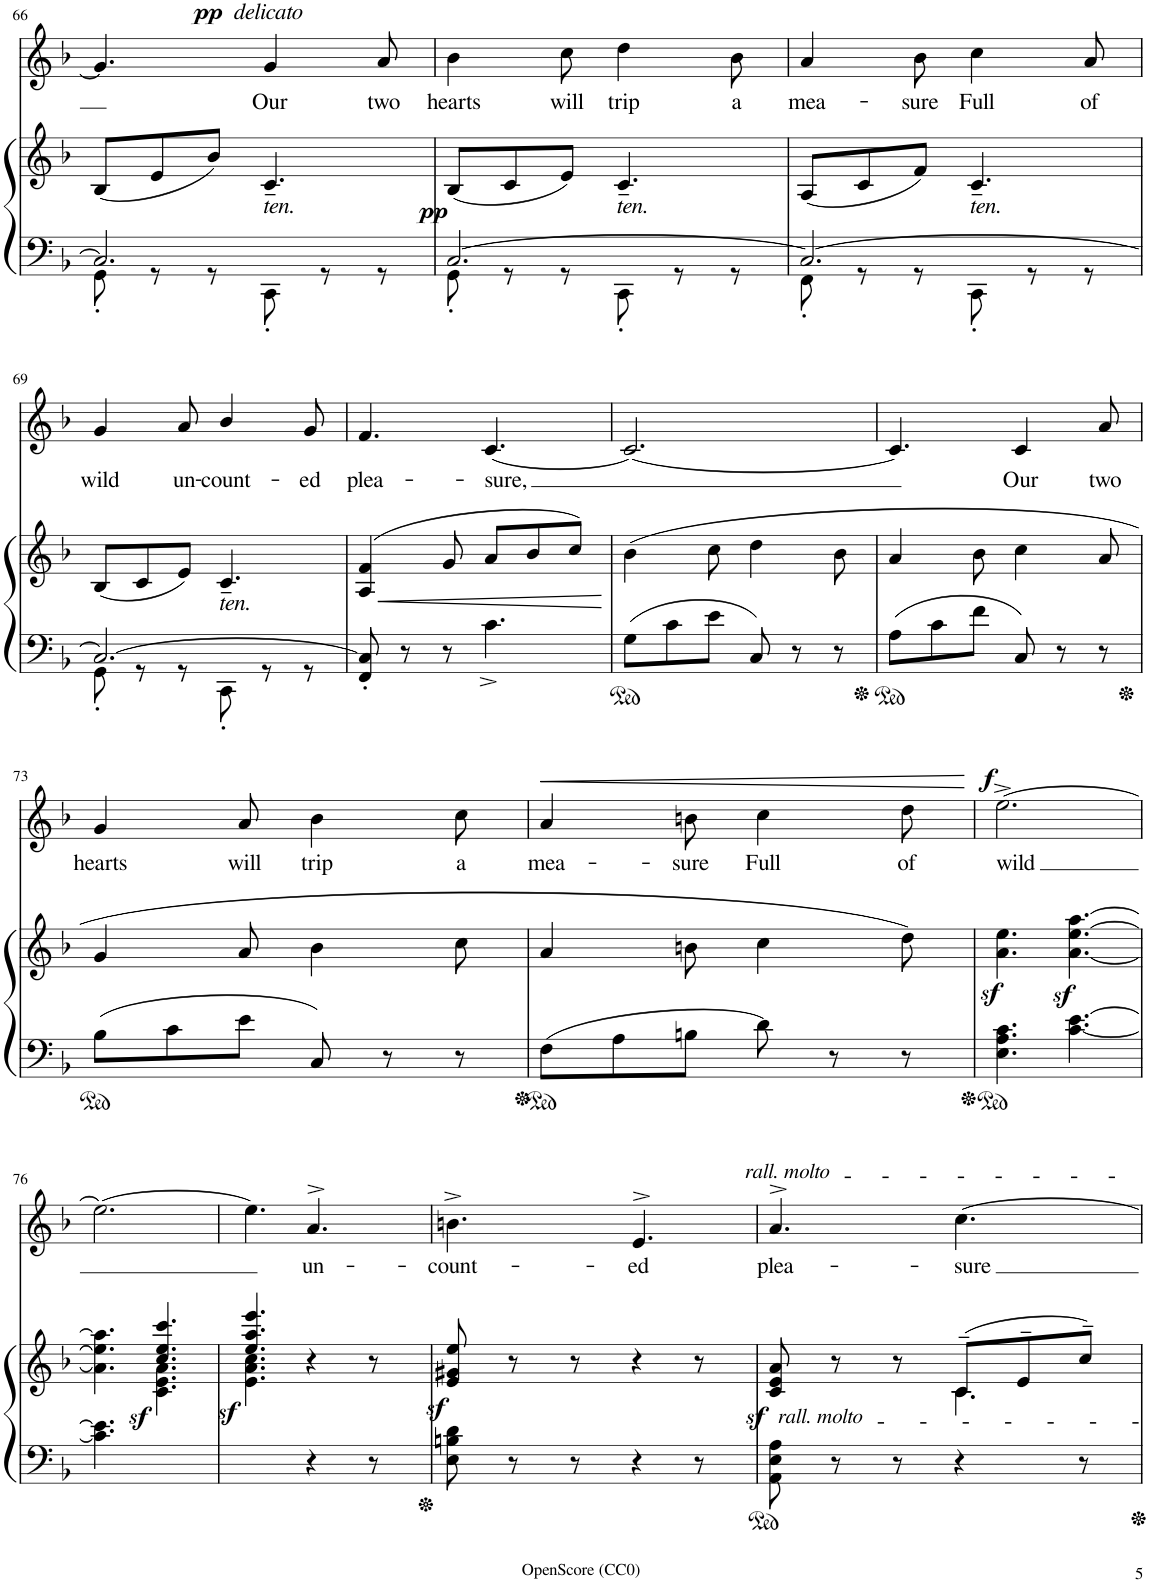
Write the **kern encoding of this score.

**kern	**kern	**dynam	**kern	**text	**dynam
*part2	*part2	*part2	*part1	*part1	*part1
*staff3	*staff2	*staff2/3	*staff1	*staff1	*staff1
*I"Piano	*	*	*I"Voice	*	*
*I'Pno	*	*	*	*	*
!!LO:PB:g=z
*clefF4	*clefG2	*	*clefG2	*	*
*k[b-]	*k[b-]	*	*k[b-]	*	*
*M6/8	*M6/8	*	*M6/8	*	*
=66	=66	=66	=66	=66	=66
*^	*	*	*	*	*
2.C/]	8GG'\	(8B-/L	.	4.g/]	.	.
.	8r	8e/	.	.	.	.
.	8r	8b-/J)	.	.	.	.
!	!	!LO:TX:b:i:t=ten.	!	!	!	!
!	!	!	!	!	!LO:LY:b	!LO:DY:a
!	!	!	!	!	!	!LO:DY:n=1:a
.	8CC'\	4.c~/	.	4g/	Our	pp other-dynamics
.	8r	.	.	.	.	.
!	!	!	!	!	!LO:LY:b	!
.	8r	.	.	8a/	two	.
=67	=67	=67	=67	=67	=67	=67
!	!	!	!LO:DY:b	!	!LO:LY:b	!
[2.C/	8GG'\	(8B-/L	pp	4b-\	hearts	.
.	8r	8c/	.	.	.	.
!	!	!	!	!	!LO:LY:b	!
.	8r	8e/J)	.	8cc\	will	.
!	!	!LO:TX:b:i:t=ten.	!	!	!	!
!	!	!	!	!	!LO:LY:b	!
.	8CC'\	4.c~/	.	4dd\	trip	.
.	8r	.	.	.	.	.
!	!	!	!	!	!LO:LY:b	!
.	8r	.	.	8b-\	a	.
=68	=68	=68	=68	=68	=68	=68
!	!	!	!	!	!LO:LY:b	!
2.C/_	8FF'\	(8A/L	.	4a/	mea-	.
.	8r	8c/	.	.	.	.
!	!	!	!	!	!LO:LY:b	!
.	8r	8f/J)	.	8b-\	-sure	.
!	!	!LO:TX:b:i:t=ten.	!	!	!	!
!	!	!	!	!	!LO:LY:b	!
.	8CC'\	4.c~/	.	4cc\	Full	.
.	8r	.	.	.	.	.
!	!	!	!	!	!LO:LY:b	!
.	8r	.	.	8a/	of	.
!!LO:LB:g=z
=69	=69	=69	=69	=69	=69	=69
!	!	!	!	!	!LO:LY:b	!
2.C/_	8GG'\	(8B-/L	.	4g/	wild	.
.	8r	8c/	.	.	.	.
!	!	!	!	!	!LO:LY:b	!
.	8r	8e/J)	.	8a/	un-	.
!	!	!LO:TX:b:i:t=ten.	!	!	!	!
!	!	!	!	!	!LO:LY:b	!
.	8CC'\	4.c~/	.	4b-/	-count-	.
.	8r	.	.	.	.	.
!	!	!	!	!	!LO:LY:b	!
.	8r	.	.	8g/	-ed	.
=70	=70	=70	=70	=70	=70	=70
!	!	!	!LO:HP:b	!	!LO:LY:b	!
*v	*v	*	*	*	*	*
8FF/' 8C/]'	(>4A/ 4f/	<	4.f/	plea-	.
8r	.	.	.	.	.
8r	8g/	.	.	.	.
!	!	!	!	!LO:LY:b	!
4.c^<\	8a/L	.	[4.c/	-sure,	.
.	8b-/	.	.	.	.
.	8cc/J)	.	.	.	.
.	.	[	.	.	.
=71	=71	=71	=71	=71	=71
8G\L	(4b-\	.	2.c/_	.	.
8c\	.	.	.	.	.
8e\J	8cc\	.	.	.	.
8C/	4dd\	.	.	.	.
8r	.	.	.	.	.
8r	8b-\	.	.	.	.
=72	=72	=72	=72	=72	=72
8A\L	4a/	.	4.c/]	.	.
8c\	.	.	.	.	.
8f\J	8b-\	.	.	.	.
!	!	!	!	!LO:LY:b	!
8C/	4cc\	.	4c/	Our	.
8r	.	.	.	.	.
!	!	!	!	!LO:LY:b	!
8r	8a/	.	8a/	two	.
!!LO:LB:g=z
=73	=73	=73	=73	=73	=73
!	!	!	!	!LO:LY:b	!
8B-\L	4g/	.	4g/	hearts	.
8c\	.	.	.	.	.
!	!	!	!	!LO:LY:b	!
8e\J	8a/	.	8a/	will	.
!	!	!	!	!LO:LY:b	!
8C/	4b-\	.	4b-\	trip	.
8r	.	.	.	.	.
!	!	!	!	!LO:LY:b	!
8r	8cc\	.	8cc\	a	.
=74	=74	=74	=74	=74	=74
!	!	!	!	!LO:LY:b	!LO:HP:b
8F\L	4a/	.	4a/	mea-	<
8A\	.	.	.	.	.
!	!	!	!	!LO:LY:b	!
8Bn\J	8bn\	.	8bn\	-sure	.
!	!	!	!	!LO:LY:b	!
8d\	4cc\	.	4cc\	Full	.
8r	.	.	.	.	.
!	!	!	!	!LO:LY:b	!
8r	8dd\)	.	8dd\	of	.
.	.	.	.	.	[
=75	=75	=75	=75	=75	=75
!	!	!	!	!LO:LY:b	!LO:DY:a
4.E\ 4.A\ 4.c\	4.a\z< 4.ee\z<	.	[2.ee^\	wild	f
[4.c\ [4.e\	[4.a\z< [4.ee\z< [4.aa\z<	.	.	.	.
!!LO:LB:g=z
=76	=76	=76	=76	=76	=76
*	*^	*	*	*	*
4.c\] 4.e\]	4.a\] 4.ee\] 4.aa\]	4.ryy	.	2.ee\_	.	.
!	!	!	!LO:DY:b	!	!	!
4.ryy	4.cc/ 4.ee/ 4.ccc/	4.c\ 4.e\ 4.a\	sf	.	.	.
=77	=77	=77	=77	=77	=77	=77
!	!	!	!LO:DY:b	!	!	!
4.ryy	4.ee/ 4.aa/ 4.eee/	4.e\ 4.a\ 4.cc\	sf	4.ee\]	.	.
!	!	!	!	!	!LO:LY:b	!
4r	4r	4.ryy	.	4.a^>/	un-	.
8r	8r	.	.	.	.	.
*	*v	*v	*	*	*	*
=78	=78	=78	=78	=78	=78
!	!	!	!	!LO:LY:b	!
8E\ 8Bn\ 8d\	8e/z< 8g#X/z< 8ee/z<	.	4.bn^\	-count-	.
8r	8r	.	.	.	.
8r	8r	.	.	.	.
!	!	!	!	!LO:LY:b	!
4r	4r	.	4.e^>/	-ed	.
8r	8r	.	.	.	.
=79	=79	=79	=79	=79	=79
*	*^	*	*	*	*
!	!	!	!	!LO:TX:a:t=rall. molto	!	!
!	!LO:TX:b:t=rall. molto	!	!	!	!	!
!	!	!	!LO:DY:b	!	!LO:LY:b	!
8AA\ 8E\ 8A\	8c/ 8e/ 8a/	4.ryy	sf	4.a^>/	plea-	.
8r	8r	.	.	.	.	.
8r	8r	.	.	.	.	.
!	!LO:N:head=solid	!	!	!	!LO:LY:b	!
4r	(8c~/L	4.c\	.	[4.cc\	-sure	.
.	8e~/	.	.	.	.	.
8r	8cc~/J)	.	.	.	.	.
*	*v	*v	*	*	*	*
=	=	=	=	=	=
*-	*-	*-	*-	*-	*-
